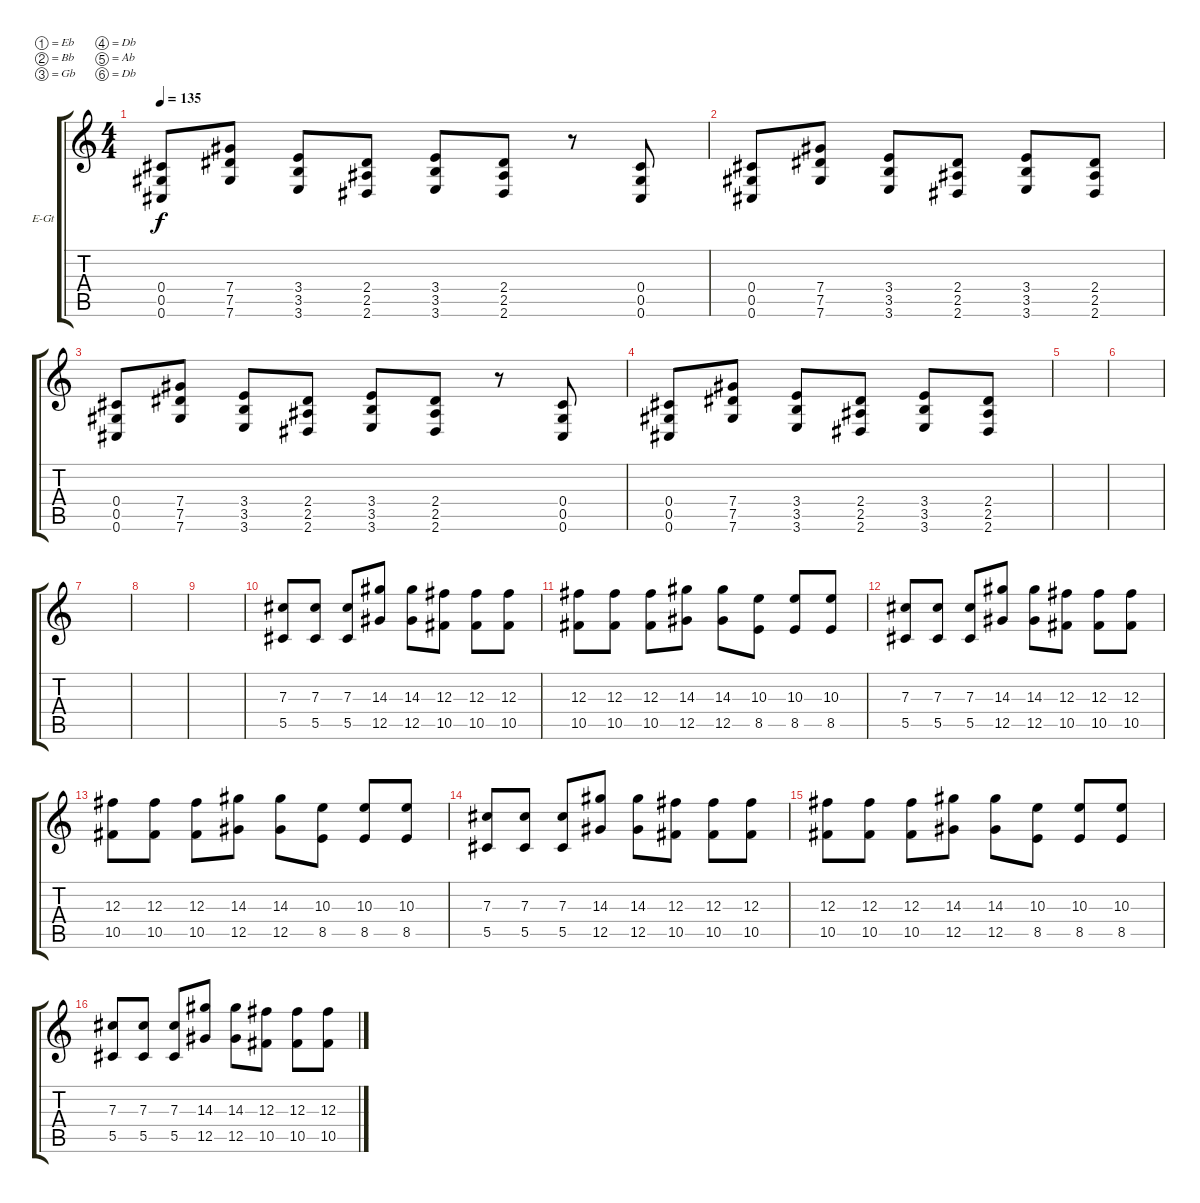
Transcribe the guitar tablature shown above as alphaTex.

\defaultSystemsLayout 4
\bracketExtendMode groupsimilarinstruments
\firstSystemTrackNameOrientation horizontal
\otherSystemsTrackNameOrientation horizontal
\track ("Electric Guitar" "E-Gt") {instrument distortionguitar}
\staff {score tabs}
\tuning (Eb4 Bb3 Gb3 Db3 Ab2 Db2)
\ts (4 4)
\tempo 135
\clef g2
\scale
0.333333
\ks c
(0.6 0.5 0.4).8{dy f} (7.4 7.5 7.6).8 (3.6 3.5 3.4).8 (2.4 2.5 2.6).8 (3.4 3.5 3.6).8 (2.6 2.5 2.4).8 r.8 (0.4 0.5 0.6).8 |
\scale
0.333333 (0.6 0.5 0.4).8 (7.4 7.5 7.6).8 (3.6 3.5 3.4).8 (2.4 2.5 2.6).8 (3.6 3.5 3.4).8 (2.4 2.5 2.6).8 |
\scale
0.333333 (0.6 0.5 0.4).8 (7.4 7.5 7.6).8 (3.6 3.5 3.4).8 (2.4 2.5 2.6).8 (3.4 3.5 3.6).8 (2.6 2.5 2.4).8 r.8 (0.4 0.5 0.6).8 |
\scale
0.333333 (0.6 0.5 0.4).8 (7.4 7.5 7.6).8 (3.6 3.5 3.4).8 (2.4 2.5 2.6).8 (3.6 3.5 3.4).8 (2.4 2.5 2.6).8 |
|
|
|
|
|
(5.5 7.3).8 (5.5 7.3).8 (5.5 7.3).8 (12.5 14.3).8 (12.5 14.3).8 (10.5 12.3).8 (10.5 12.3).8 (10.5 12.3).8 |
(10.5 12.3).8 (10.5 12.3).8 (10.5 12.3).8 (12.5 14.3).8 (12.5 14.3).8 (8.5 10.3).8 (8.5 10.3).8 (8.5 10.3).8 |
(5.5 7.3).8 (5.5 7.3).8 (5.5 7.3).8 (12.5 14.3).8 (12.5 14.3).8 (10.5 12.3).8 (10.5 12.3).8 (10.5 12.3).8 |
(10.5 12.3).8 (10.5 12.3).8 (10.5 12.3).8 (12.5 14.3).8 (12.5 14.3).8 (8.5 10.3).8 (8.5 10.3).8 (8.5 10.3).8 |
(5.5 7.3).8 (5.5 7.3).8 (5.5 7.3).8 (12.5 14.3).8 (12.5 14.3).8 (10.5 12.3).8 (10.5 12.3).8 (10.5 12.3).8 |
(10.5 12.3).8 (10.5 12.3).8 (10.5 12.3).8 (12.5 14.3).8 (12.5 14.3).8 (8.5 10.3).8 (8.5 10.3).8 (8.5 10.3).8 |
(5.5 7.3).8 (5.5 7.3).8 (5.5 7.3).8 (12.5 14.3).8 (12.5 14.3).8 (10.5 12.3).8 (10.5 12.3).8 (10.5 12.3).8
